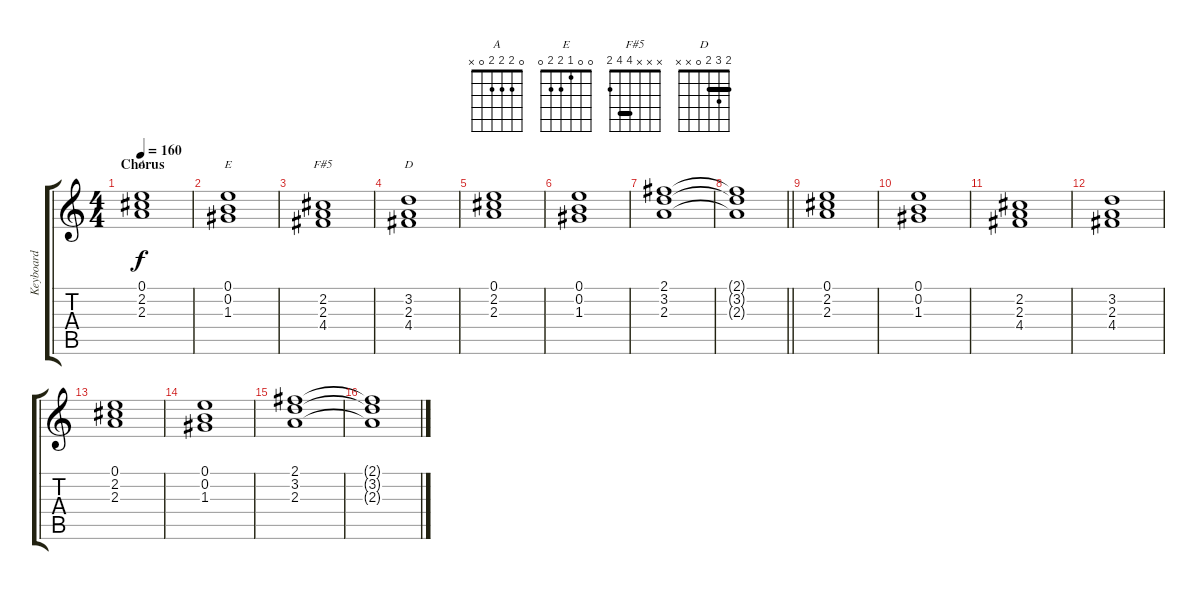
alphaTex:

\track ("Keyboard" "Keyboard") {instrument overdrivenguitar}
\staff {score tabs}
\tuning (E4 B3 G3 D3 A2 E2) {hide}
\chord ("A" 0 2 2 2 0 x)
\chord ("E" 0 0 1 2 2 0)
\chord ("F#5" x x x 4 4 2) {barre 4}
\chord ("D" 2 3 2 0 x x) {barre 2}
\ts (4 4)
\section ("" "Chorus")
\tempo 160
\clef g2
\ks c
(0.1 2.2 2.3).1{ch "A" dy f} |
(0.1 0.2 1.3).1{ch "E"} |
(2.2 2.3 4.4).1{ch "F#5"} |
(3.2 2.3 4.4).1{ch "D"} |
(0.1 2.2 2.3).1 |
(0.1 0.2 1.3).1 |
(2.1 3.2 2.3).1 |
\barLineRight lightlight
(2.1{t} 3.2{t} 2.3{t}).1 |
(0.1 2.2 2.3).1 |
(0.1 0.2 1.3).1 |
(2.2 2.3 4.4).1 |
(3.2 2.3 4.4).1 |
(0.1 2.2 2.3).1 |
(0.1 0.2 1.3).1 |
(2.1 3.2 2.3).1 |
(2.1{t} 3.2{t} 2.3{t}).1
